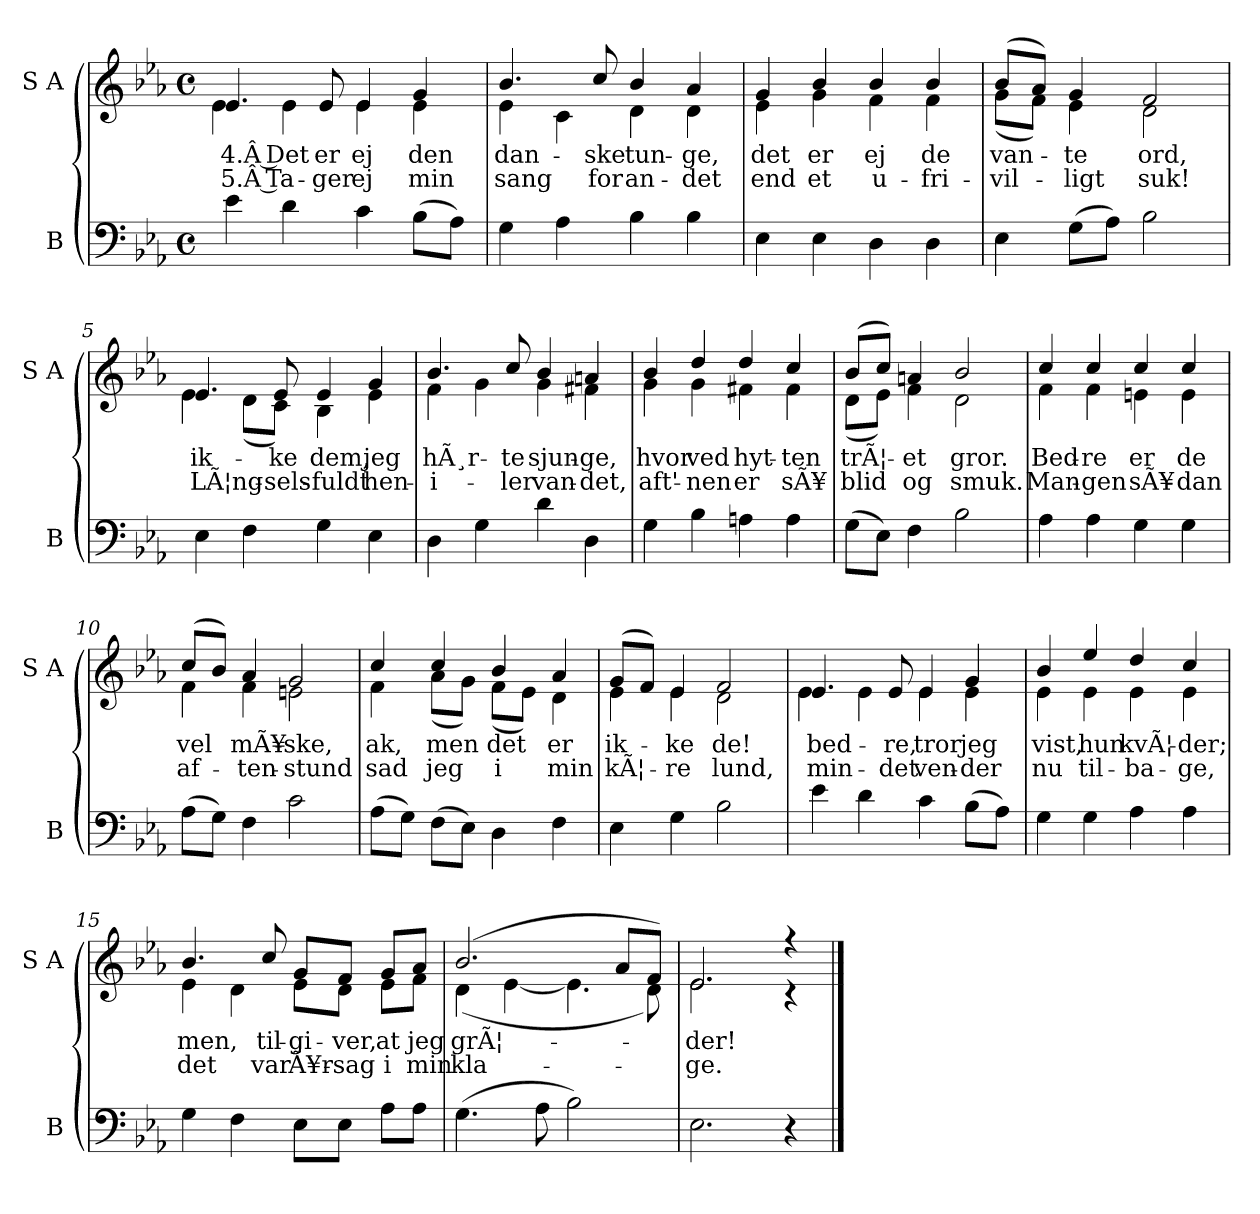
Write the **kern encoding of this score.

**kern	**kern	**text	**text
*part2	*part1	*part1	*part1
*staff2	*staff1	*staff1	*staff1
*I"B	*I"S A	*	*
*I'B	*I'S A	*	*
!!LO:PB:g=z
*clefF4	*clefG2	*	*
*k[b-e-a-]	*k[b-e-a-]	*	*
*M4/4	*M4/4	*	*
*met(c)	*met(c)	*	*
=1	=1	=1	=1
!	!	!LO:LY:b	!LO:LY:b
*	*^	*	*
4e-\	4.e-/	4e-\	4.Â Det	5.Â Ta-
4d\	.	4e-\	.	.
!	!	!	!LO:LY:b	!LO:LY:b
.	8e-/	.	er	-ger
!	!	!	!LO:LY:b	!LO:LY:b
4c\	4e-/	4e-\	ej	ej
!	!	!	!LO:LY:b	!LO:LY:b
(8B-\L	4g/	4e-\	den	min
8A-\J)	.	.	.	.
=2	=2	=2	=2	=2
!	!	!	!LO:LY:b	!LO:LY:b
4G\	4.b-/	4e-\	dan-	sang
4A-\	.	4c\	.	.
!	!	!	!LO:LY:b	!LO:LY:b
.	8cc/	.	-ske	for
!	!	!	!LO:LY:b	!LO:LY:b
4B-\	4b-/	4d\	tun-	an-
!	!	!	!LO:LY:b	!LO:LY:b
4B-\	4a-/	4d\	-ge,	-det
=3	=3	=3	=3	=3
!	!	!	!LO:LY:b	!LO:LY:b
4E-\	4g/	4e-\	det	end
!	!	!	!LO:LY:b	!LO:LY:b
4E-\	4b-/	4g\	er	et
!	!	!	!LO:LY:b	!LO:LY:b
4D\	4b-/	4f\	ej	u-
!	!	!	!LO:LY:b	!LO:LY:b
4D\	4b-/	4f\	de	-fri-
=4	=4	=4	=4	=4
!	!	!	!LO:LY:b	!LO:LY:b
4E-\	(8b-/L	(8g\L	van-	-vil-
.	8a-/J)	8f\J)	.	.
!	!	!	!LO:LY:b	!LO:LY:b
(8G\L	4g/	4e-\	-te	-ligt
8A-\J)	.	.	.	.
!	!	!	!LO:LY:b	!LO:LY:b
2B-\	2f/	2d\	ord,	suk!
=5	=5	=5	=5	=5
!	!	!	!LO:LY:b	!LO:LY:b
4E-\	4.e-/	4e-\	ik-	LÃ¦ng-
4F\	.	(8d\L	.	.
!	!	!	!LO:LY:b	!LO:LY:b
.	8e-/	8c\J)	-ke	-sels-
!	!	!	!LO:LY:b	!LO:LY:b
4G\	4e-/	4B-\	dem,	-fuldt
!	!	!	!LO:LY:b	!LO:LY:b
4E-\	4g/	4e-\	jeg	hen-
=6	=6	=6	=6	=6
!	!	!	!LO:LY:b	!LO:LY:b
4D\	4.b-/	4f\	hÃ¸r-	-i-
4G\	.	4g\	.	.
!	!	!	!LO:LY:b	!LO:LY:b
.	8cc/	.	-te	-ler
!	!	!	!LO:LY:b	!LO:LY:b
4d\	4b-/	4g\	sjun-	van-
!	!	!	!LO:LY:b	!LO:LY:b
4D\	4an/	4f#X\	-ge,	-det,
!!LO:LB:g=z	!!
=7	=7	=7	=7	=7
!	!	!	!LO:LY:b	!LO:LY:b
4G\	4b-/	4g\	hvor	aft'-
!	!	!	!LO:LY:b	!LO:LY:b
4B-\	4dd/	4g\	ved	-nen
!	!	!	!LO:LY:b	!LO:LY:b
4An\	4dd/	4f#X\	hyt-	er
!	!	!	!LO:LY:b	!LO:LY:b
4A\	4cc/	4f#\	-ten	sÃ¥
=8	=8	=8	=8	=8
!	!	!	!LO:LY:b	!LO:LY:b
(8G\L	(8b-/L	(8d\L	trÃ¦-	blid
8E-\J)	8cc/J)	8e-\J)	.	.
!	!	!	!LO:LY:b	!LO:LY:b
4F\	4an/	4f\	-et	og
!	!	!	!LO:LY:b	!LO:LY:b
2B-\	2b-/	2d\	gror.	smuk.
=9	=9	=9	=9	=9
!	!	!	!LO:LY:b	!LO:LY:b
4A-\	4cc/	4f\	Bed-	Man-
!	!	!	!LO:LY:b	!LO:LY:b
4A-\	4cc/	4f\	-re	-gen
!	!	!	!LO:LY:b	!LO:LY:b
4G\	4cc/	4en\	er	sÃ¥-
!	!	!	!LO:LY:b	!LO:LY:b
4G\	4cc/	4e\	de	-dan
=10	=10	=10	=10	=10
!	!	!	!LO:LY:b	!LO:LY:b
(8A-\L	(8cc/L	4f\	vel	af-
8G\J)	8b-/J)	.	.	.
!	!	!	!LO:LY:b	!LO:LY:b
4F\	4a-/	4f\	mÃ¥-	-ten-
!	!	!	!LO:LY:b	!LO:LY:b
2c\	2g/	2en\	-ske,	-stund
=11	=11	=11	=11	=11
!	!	!	!LO:LY:b	!LO:LY:b
(8A-\L	4cc/	4f\	ak,	sad
8G\J)	.	.	.	.
!	!	!	!LO:LY:b	!LO:LY:b
(8F\L	4cc/	(8a-\L	men	jeg
8E-\J)	.	8g\J)	.	.
!	!	!	!LO:LY:b	!LO:LY:b
4D\	4b-/	(8f\L	det	i
.	.	8e-\J)	.	.
!	!	!	!LO:LY:b	!LO:LY:b
4F\	4a-/	4d\	er	min
=12	=12	=12	=12	=12
!	!	!	!LO:LY:b	!LO:LY:b
4E-\	(8g/L	4e-\	ik-	kÃ¦-
.	8f/J)	.	.	.
!	!	!	!LO:LY:b	!LO:LY:b
4G\	4e-/	4e-\	-ke	-re
!	!	!	!LO:LY:b	!LO:LY:b
2B-\	2f/	2d\	de!	lund,
!!LO:LB:g=z	!!
=13	=13	=13	=13	=13
!	!	!	!LO:LY:b	!LO:LY:b
4e-\	4.e-/	4e-\	bed-	min-
4d\	.	4e-\	.	.
!	!	!	!LO:LY:b	!LO:LY:b
.	8e-/	.	-re,	-det
!	!	!	!LO:LY:b	!LO:LY:b
4c\	4e-/	4e-\	tror	ven-
!	!	!	!LO:LY:b	!LO:LY:b
(8B-\L	4g/	4e-\	jeg	-der
8A-\J)	.	.	.	.
=14	=14	=14	=14	=14
!	!	!	!LO:LY:b	!LO:LY:b
4G\	4b-/	4e-\	vist,	nu
!	!	!	!LO:LY:b	!LO:LY:b
4G\	4ee-/	4e-\	hun	til-
!	!	!	!LO:LY:b	!LO:LY:b
4A-\	4dd/	4e-\	kvÃ¦-	-ba-
!	!	!	!LO:LY:b	!LO:LY:b
4A-\	4cc/	4e-\	-der;	-ge,
=15	=15	=15	=15	=15
!	!	!	!LO:LY:b	!LO:LY:b
4G\	4.b-/	4e-\	men,	det
4F\	.	4d\	.	.
!	!	!	!LO:LY:b	!LO:LY:b
.	8cc/	.	til-	var
!	!	!	!LO:LY:b	!LO:LY:b
8E-\L	8g/L	8e-\L	-gi-	Ã¥r-
!	!	!	!LO:LY:b	!LO:LY:b
8E-\J	8f/J	8d\J	-ver,	-sag
!	!	!	!LO:LY:b	!LO:LY:b
8A-\L	8g/L	8e-\L	at	i
!	!	!	!LO:LY:b	!LO:LY:b
8A-\J	8a-/J	8f\J	jeg	min
=16	=16	=16	=16	=16
!	!	!	!LO:LY:b	!LO:LY:b
(4.G\	(2.b-/	(4d\	grÃ¦-	kla-
.	.	[4e-\	.	.
8A-\	.	.	.	.
2B-\)	.	4.e-\]	.	.
.	8a-/L	.	.	.
.	8f/J)	8d\)	.	.
=17	=17	=17	=17	=17
!	!	!	!LO:LY:b	!LO:LY:b
2.E-\	2.e-/	2.e-\	-der!	-ge.
4r	4r	4r	.	.
*	*v	*v	*	*
==	==	==	==
*-	*-	*-	*-
